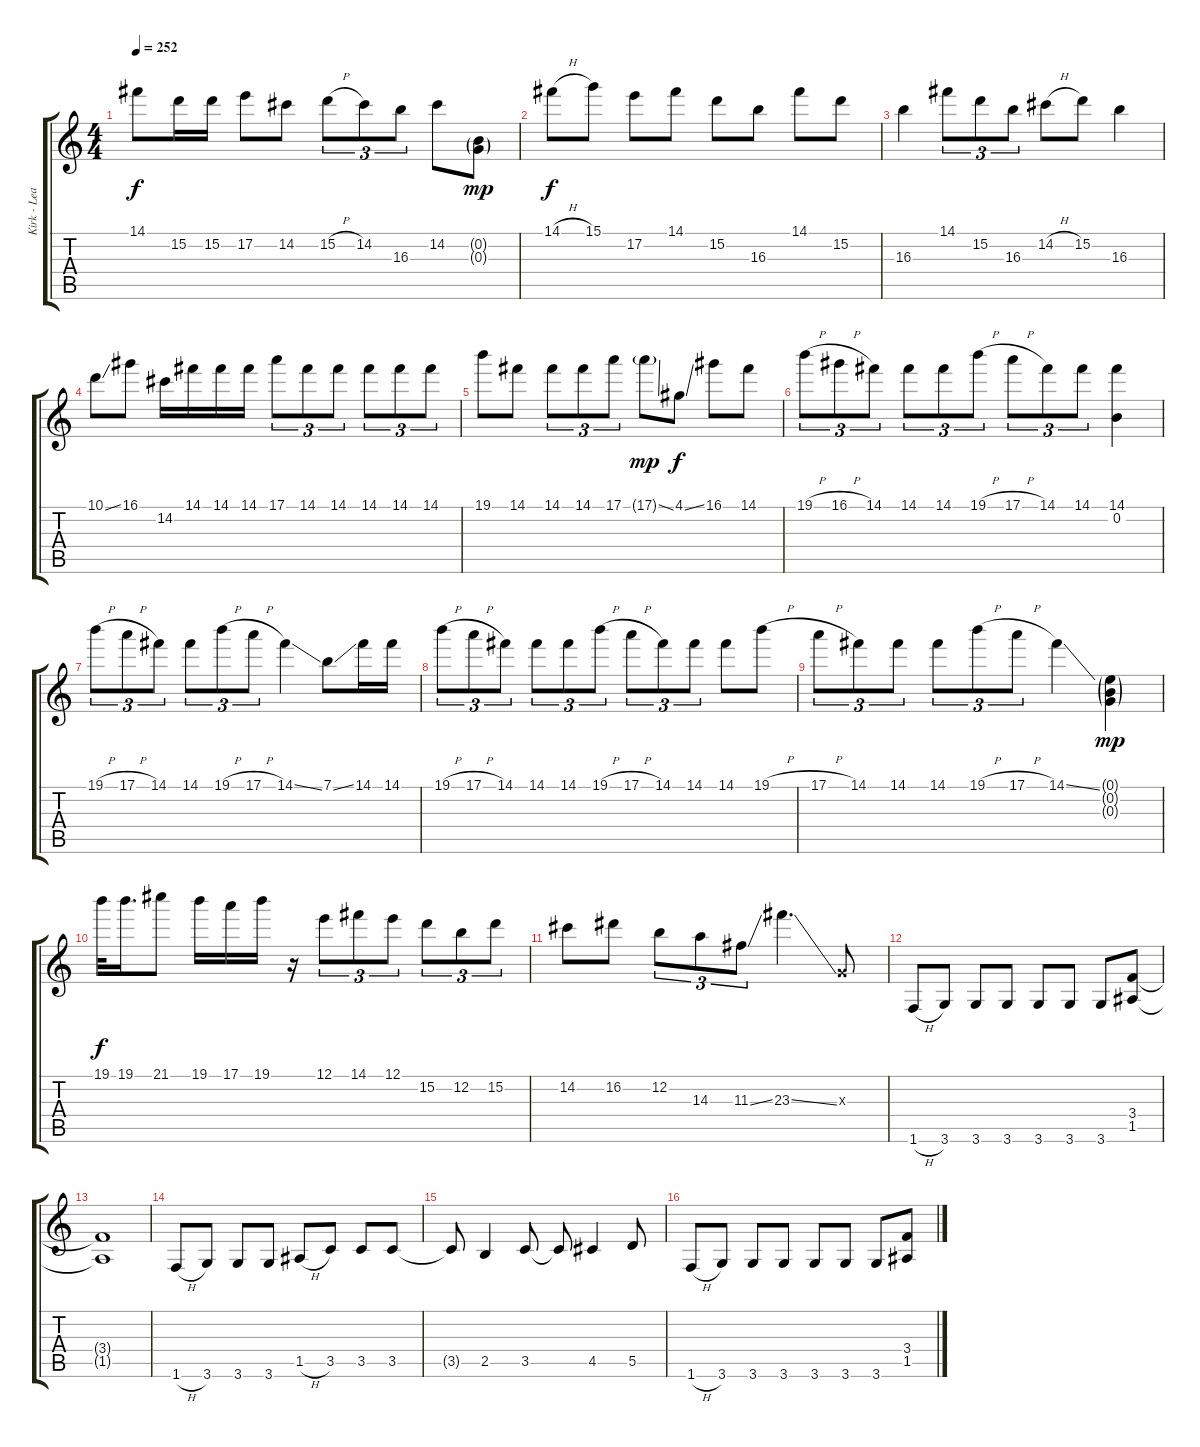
\track ("Kirk - Lead Guitar" "Kirk - Lea") {instrument distortionguitar}
\staff {score tabs}
\tuning (E4 B3 G3 D3 A2 E2) {hide}
\ts (4 4)
\tempo 252
\clef g2
\ks c
14.1.8{dy f} 15.2.16 15.2.16 17.2.8 14.2.8 15.2{h}.8{tu (3 2)} 14.2.8{tu (3 2)} 16.3.8{tu (3 2)} 14.2.8 (0.2{g} 0.3{g}).8{dy mp} |
14.1{h}.8{dy f} 15.1.8 17.2.8 14.1.8 15.2.8 16.3.8 14.1.8 15.2.8 |
16.3.4 14.1.8{tu (3 2)} 15.2.8{tu (3 2)} 16.3.8{tu (3 2)} 14.2{h}.8 15.2.8 16.3.4 |
10.1{ss}.8 16.1.8 14.2.16 14.1.16 14.1.16 14.1.16 17.1.8{tu (3 2)} 14.1.8{tu (3 2)} 14.1.8{tu (3 2)} 14.1.8{tu (3 2)} 14.1.8{tu (3 2)} 14.1.8{tu (3 2)} |
19.1.8 14.1.8 14.1.8{tu (3 2)} 14.1.8{tu (3 2)} 17.1.8{tu (3 2)} 17.1{ss g}.8{dy mp} 4.1{ss}.8{dy f} 16.1.8 14.1.8 |
19.1{h}.8{tu (3 2)} 16.1{h}.8{tu (3 2)} 14.1.8{tu (3 2)} 14.1.8{tu (3 2)} 14.1.8{tu (3 2)} 19.1{h}.8{tu (3 2)} 17.1{h}.8{tu (3 2)} 14.1.8{tu (3 2)} 14.1.8{tu (3 2)} (14.1 0.2).4 |
19.1{h}.8{tu (3 2)} 17.1{h}.8{tu (3 2)} 14.1.8{tu (3 2)} 14.1.8{tu (3 2)} 19.1{h}.8{tu (3 2)} 17.1{h}.8{tu (3 2)} 14.1{ss}.4 7.1{ss}.8 14.1.16 14.1.16 |
19.1{h}.8{tu (3 2)} 17.1{h}.8{tu (3 2)} 14.1.8{tu (3 2)} 14.1.8{tu (3 2)} 14.1.8{tu (3 2)} 19.1{h}.8{tu (3 2)} 17.1{h}.8{tu (3 2)} 14.1.8{tu (3 2)} 14.1.8{tu (3 2)} 14.1.8 19.1{h}.8 |
17.1{h}.8{tu (3 2)} 14.1.8{tu (3 2)} 14.1.8{tu (3 2)} 14.1.8{tu (3 2)} 19.1{h}.8{tu (3 2)} 17.1{h}.8{tu (3 2)} 14.1{ss}.4 (0.1{g} 0.2{g} 0.3{g}).4{dy mp} |
19.1.32{dy f} 19.1.16{d} 21.1.8 19.1.16 17.1.16 19.1.16 r.16 12.1.8{tu (3 2)} 14.1.8{tu (3 2)} 12.1.8{tu (3 2)} 15.2.8{tu (3 2)} 12.2.8{tu (3 2)} 15.2.8{tu (3 2)} |
14.2.8 16.2.8 12.2.8{tu (3 2)} 14.3.8{tu (3 2)} 11.3{ss}.8{tu (3 2)} 23.3{ss}.4{d} 0.3{x}.8 |
1.6{h}.8 3.6.8 3.6.8 3.6.8 3.6.8 3.6.8 3.6.8 (3.4 1.5).8 |
(3.4{t} 1.5{t}).1 |
1.6{h}.8 3.6.8 3.6.8 3.6.8 1.5{h}.8 3.5.8 3.5.8 3.5.8 |
3.5{t}.8 2.5.4 3.5.8 3.5{t}.8 4.5.4 5.5.8 |
1.6{h}.8 3.6.8 3.6.8 3.6.8 3.6.8 3.6.8 3.6.8 (3.4 1.5).8
